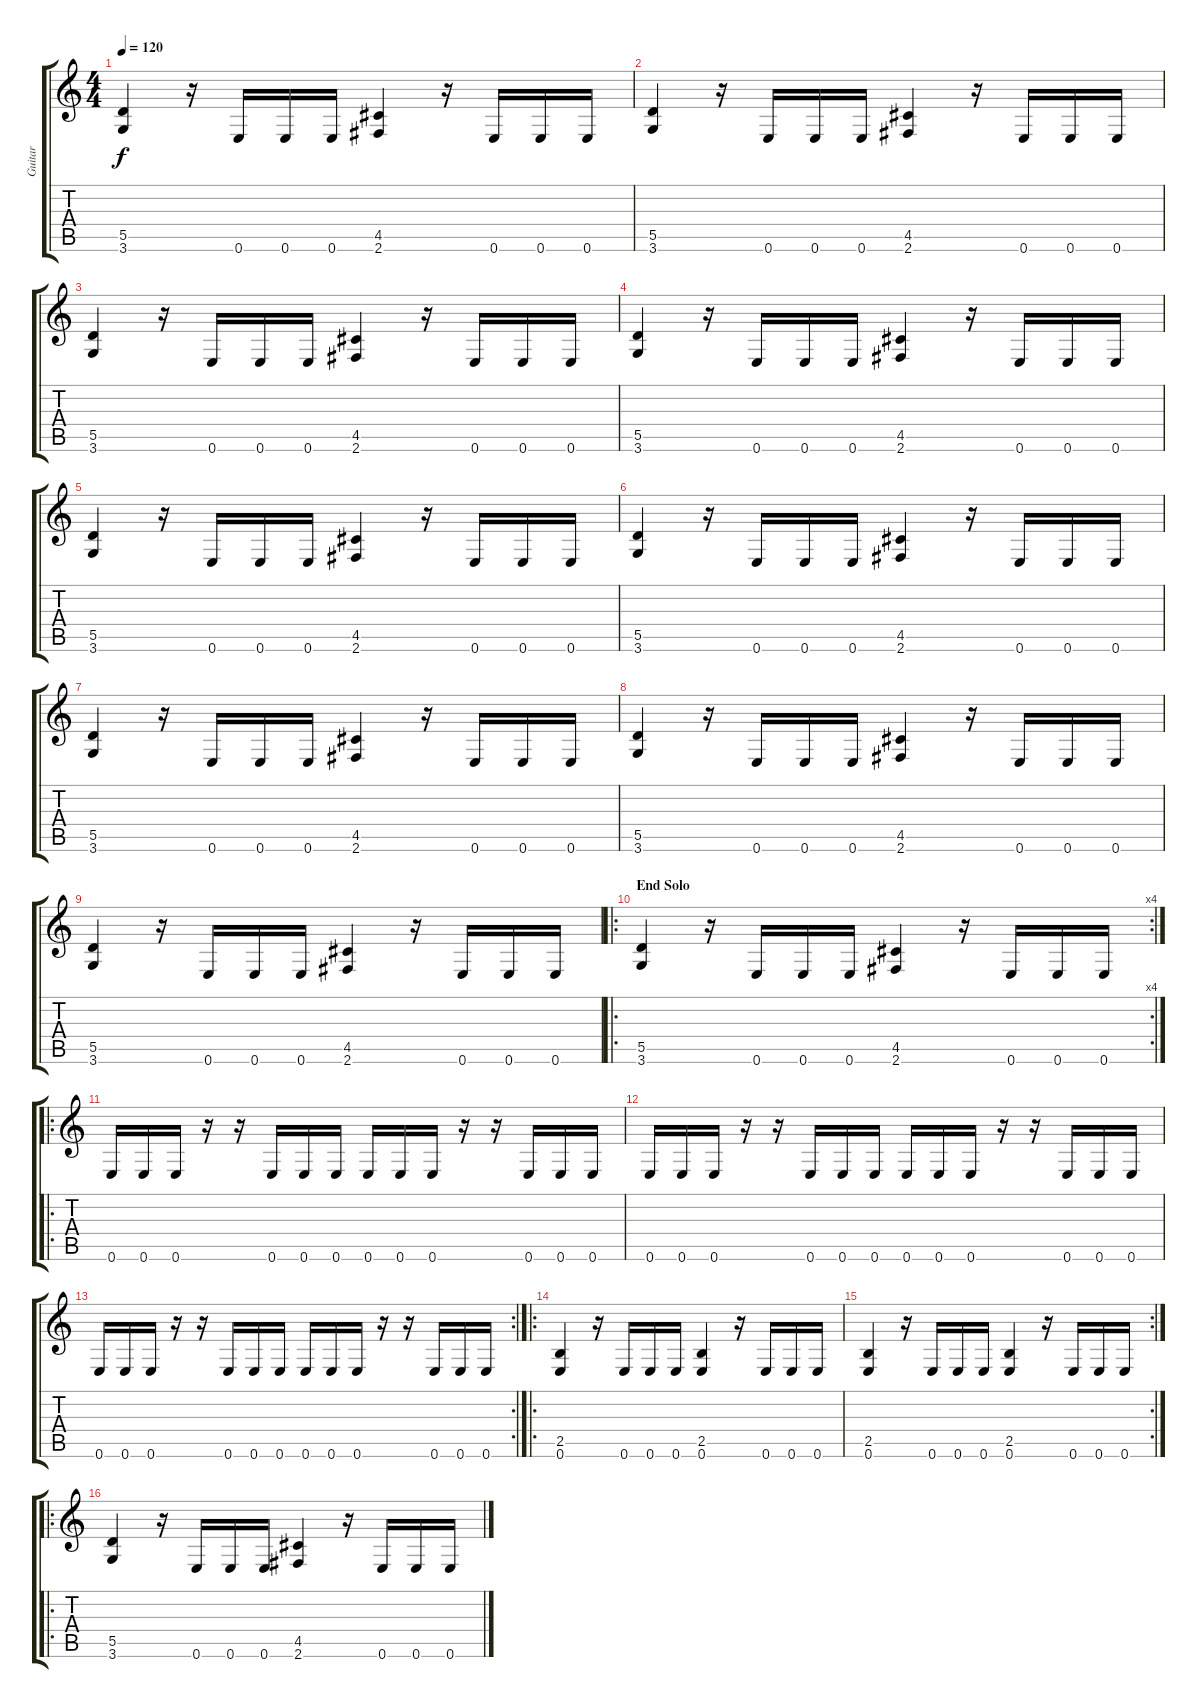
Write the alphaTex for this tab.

\track ("Guitar" "Guitar") {instrument distortionguitar}
\staff {score tabs}
\tuning (E4 B3 G3 D3 A2 E2) {hide}
\ts (4 4)
\tempo 120
\clef g2
\ks c
(5.5 3.6).4{dy f} r.16 0.6.16 0.6.16 0.6.16 (4.5 2.6).4 r.16 0.6.16 0.6.16 0.6.16 |
(5.5 3.6).4 r.16 0.6.16 0.6.16 0.6.16 (4.5 2.6).4 r.16 0.6.16 0.6.16 0.6.16 |
(5.5 3.6).4 r.16 0.6.16 0.6.16 0.6.16 (4.5 2.6).4 r.16 0.6.16 0.6.16 0.6.16 |
(5.5 3.6).4 r.16 0.6.16 0.6.16 0.6.16 (4.5 2.6).4 r.16 0.6.16 0.6.16 0.6.16 |
(5.5 3.6).4 r.16 0.6.16 0.6.16 0.6.16 (4.5 2.6).4 r.16 0.6.16 0.6.16 0.6.16 |
(5.5 3.6).4 r.16 0.6.16 0.6.16 0.6.16 (4.5 2.6).4 r.16 0.6.16 0.6.16 0.6.16 |
(5.5 3.6).4 r.16 0.6.16 0.6.16 0.6.16 (4.5 2.6).4 r.16 0.6.16 0.6.16 0.6.16 |
(5.5 3.6).4 r.16 0.6.16 0.6.16 0.6.16 (4.5 2.6).4 r.16 0.6.16 0.6.16 0.6.16 |
(5.5 3.6).4 r.16 0.6.16 0.6.16 0.6.16 (4.5 2.6).4 r.16 0.6.16 0.6.16 0.6.16 |
\ro
\rc 4
\section ("" "End Solo")
(5.5 3.6).4{volume 13} r.16 0.6.16 0.6.16 0.6.16 (4.5 2.6).4 r.16 0.6.16 0.6.16 0.6.16 |
\ro
0.6.16 0.6.16 0.6.16 r.16 r.16 0.6.16 0.6.16 0.6.16 0.6.16 0.6.16 0.6.16 r.16 r.16 0.6.16 0.6.16 0.6.16 |
0.6.16 0.6.16 0.6.16 r.16 r.16 0.6.16 0.6.16 0.6.16 0.6.16 0.6.16 0.6.16 r.16 r.16 0.6.16 0.6.16 0.6.16 |
\rc 2
0.6.16 0.6.16 0.6.16 r.16 r.16 0.6.16 0.6.16 0.6.16 0.6.16 0.6.16 0.6.16 r.16 r.16 0.6.16 0.6.16 0.6.16 |
\ro
(2.5 0.6).4 r.16 0.6.16 0.6.16 0.6.16 (2.5 0.6).4 r.16 0.6.16 0.6.16 0.6.16 |
\rc 2
(2.5 0.6).4 r.16 0.6.16 0.6.16 0.6.16 (2.5 0.6).4 r.16 0.6.16 0.6.16 0.6.16 |
\ro
(5.5 3.6).4 r.16 0.6.16 0.6.16 0.6.16 (4.5 2.6).4 r.16 0.6.16 0.6.16 0.6.16
